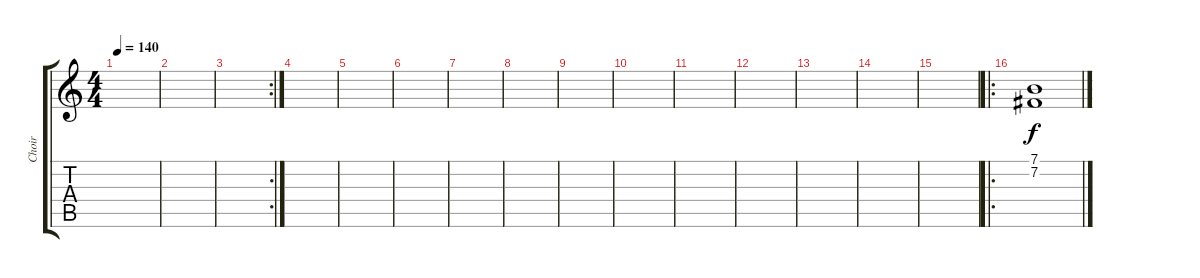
\track ("Choir" "Choir") {instrument choiraahs}
\staff {score tabs}
\tuning (E4 B3 G3 D3 A2 E2) {hide}
\ts (4 4)
\tempo 140
\clef g2
\ks c
|
|
\rc 2
|
|
|
|
|
|
|
|
|
|
|
|
|
\ro
(7.1 7.2).1
